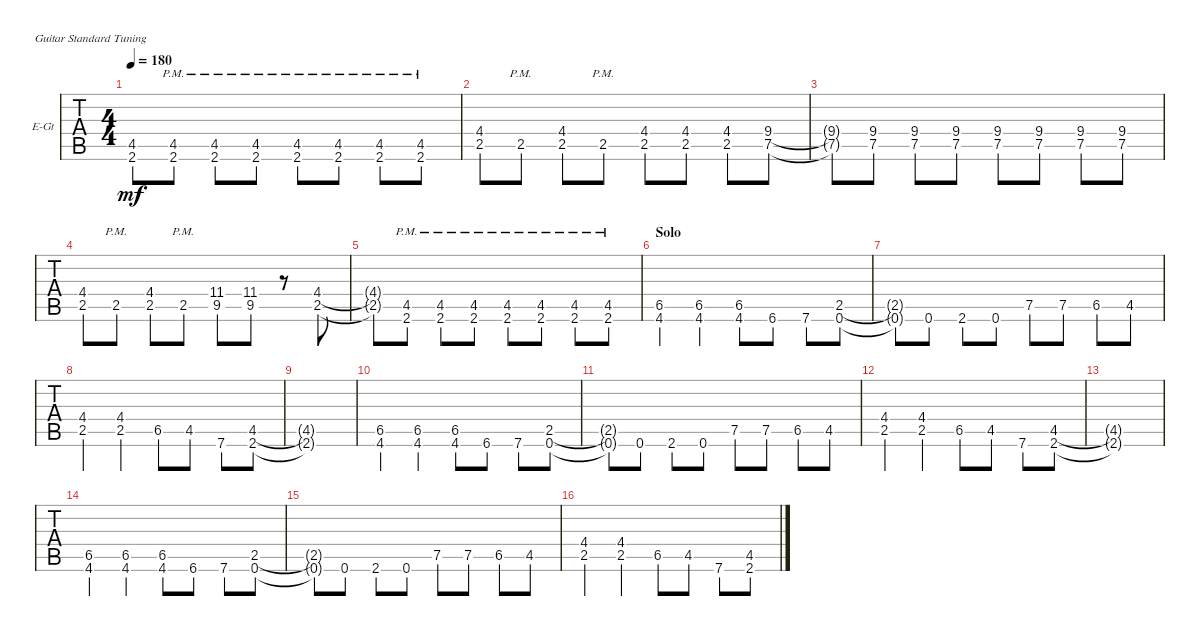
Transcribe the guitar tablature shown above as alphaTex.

\defaultSystemsLayout 4
\bracketExtendMode groupsimilarinstruments
\firstSystemTrackNameOrientation horizontal
\otherSystemsTrackNameOrientation horizontal
\track ("Cole Train" "E-Gt") {instrument distortionguitar}
\staff {tabs}
\tuning (E4 B3 G3 D3 A2 E2)
\ts (4 4)
\tempo 180
\clef g2
\ks c
(4.5{t} 2.6{t}).8{dy mf} (4.5{pm} 2.6{pm}).8 (4.5{pm} 2.6{pm}).8 (4.5{pm} 2.6{pm}).8 (4.5{pm} 2.6{pm}).8 (4.5{pm} 2.6{pm}).8 (4.5{pm} 2.6{pm}).8 (4.5{pm} 2.6{pm}).8 |
(2.5 4.4).8 2.5{pm}.8 (2.5 4.4).8 2.5{pm}.8 (2.5 4.4).8 (2.5 4.4).8 (2.5 4.4).8 (7.5 9.4).8 |
(7.5{t} 9.4{t}).8 (7.5 9.4).8 (7.5 9.4).8 (7.5 9.4).8 (7.5 9.4).8 (7.5 9.4).8 (7.5 9.4).8 (7.5 9.4).8 |
(2.5 4.4).8 2.5{pm}.8 (2.5 4.4).8 2.5{pm}.8 (9.5 11.4).8 (9.5 11.4).8 r.8 (2.5 4.4).8 |
(2.5{t} 4.4{t}).8 (2.6{pm} 4.5{pm}).8 (2.6{pm} 4.5{pm}).8 (2.6{pm} 4.5{pm}).8 (2.6{pm} 4.5{pm}).8 (2.6{pm} 4.5{pm}).8 (2.6{pm} 4.5{pm}).8 (2.6{pm} 4.5{pm}).8 |
\section ("" "Solo")
(4.6 6.5).4 (4.6 6.5).4 (4.6 6.5).8 6.6.8 7.6.8 (0.6 2.5).8 |
(0.6{t} 2.5{t}).8 0.6.8 2.6.8 0.6.8 7.5.8 7.5.8 6.5.8 4.5.8 |
(4.4 2.5).4 (2.5 4.4).4 6.5.8 4.5.8 7.6.8 (2.6 4.5).8 |
(2.6{t} 4.5{t}).1 |
(4.6 6.5).4 (4.6 6.5).4 (4.6 6.5).8 6.6.8 7.6.8 (0.6 2.5).8 |
(0.6{t} 2.5{t}).8 0.6.8 2.6.8 0.6.8 7.5.8 7.5.8 6.5.8 4.5.8 |
(4.4 2.5).4 (2.5 4.4).4 6.5.8 4.5.8 7.6.8 (2.6 4.5).8 |
(2.6{t} 4.5{t}).1 |
(4.6 6.5).4 (4.6 6.5).4 (4.6 6.5).8 6.6.8 7.6.8 (0.6 2.5).8 |
(0.6{t} 2.5{t}).8 0.6.8 2.6.8 0.6.8 7.5.8 7.5.8 6.5.8 4.5.8 |
(4.4 2.5).4 (2.5 4.4).4 6.5.8 4.5.8 7.6.8 (2.6 4.5).8
